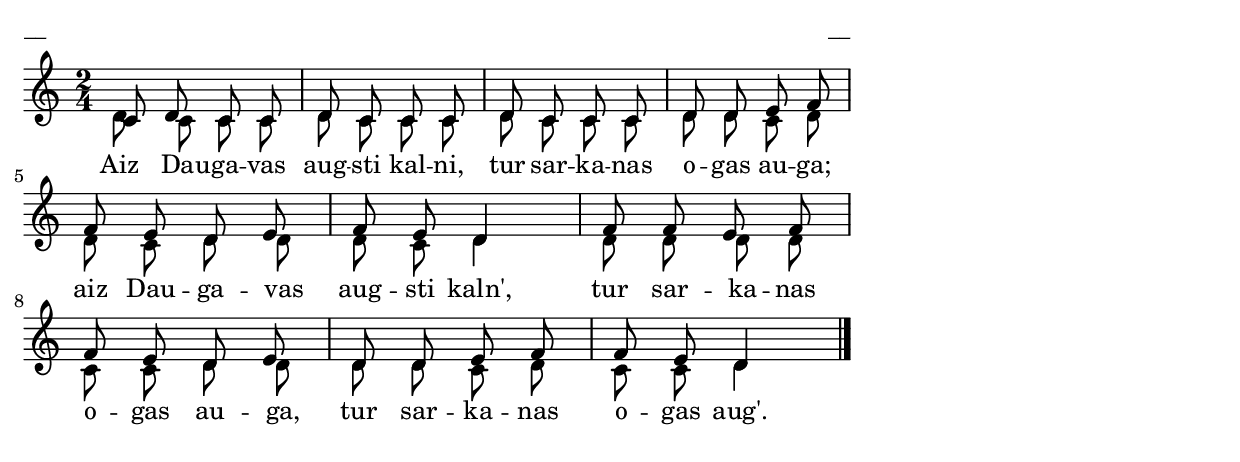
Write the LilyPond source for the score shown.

\version "2.13.18"
\paper {
line-width = 14\cm
left-margin = 0.4\cm
between-system-padding = 0.1\cm
between-system-space = 0.1\cm
}
% AALapas
% Tumsā gāju, vakarā
\layout {
indent = #0
ragged-last = ##f
}


voiceA = \relative c' {
\clef "treble"
\key a \minor
\time 2/4
c8 d c c |
d8 c c c |
d8 c c c |
d8 d e f |
f8 e d e |
f8 e d4 |
f8 f e f |
f8 e d e |
d8 d e f |
f8 e d4 |
\bar "|."
}


voiceB = \relative c' {
\clef "treble"
\key a \minor
\time 2/4
d8 c c c |
d8 c c c |
d8 c c c |
d8 d c d |
d8 c d d |
d8 c d4 |
d8 d d d |
c8 c d d |
d8 d c d |
c8 c d4 |
\bar "|."
}


lyricA = \lyricmode {
Aiz Dau -- ga -- vas aug -- sti kal -- ni, tur sar -- ka -- nas o -- gas au -- ga;
aiz Dau -- ga -- vas aug -- sti kaln', tur sar -- ka -- nas o -- gas au -- ga, tur sar -- ka -- nas o -- gas aug'.
}




fullScore = <<
\new Staff {
<<
\new Voice = "voiceA" { \voiceOne \autoBeamOff \voiceA }
\new Voice = "voiceB" { \voiceTwo \autoBeamOff \voiceB }
\lyricsto "voiceB" \new Lyrics \lyricA
>>
}
>>



\score {
\fullScore
\header { piece = "__" opus = "__" }
}
\markup { \with-color #(x11-color 'white) \sans \smaller "__" }
\score {
\unfoldRepeats
\fullScore
\midi {
\context { \Staff \remove "Staff_performer" }
\context { \Voice \consists "Staff_performer" }
}
}


